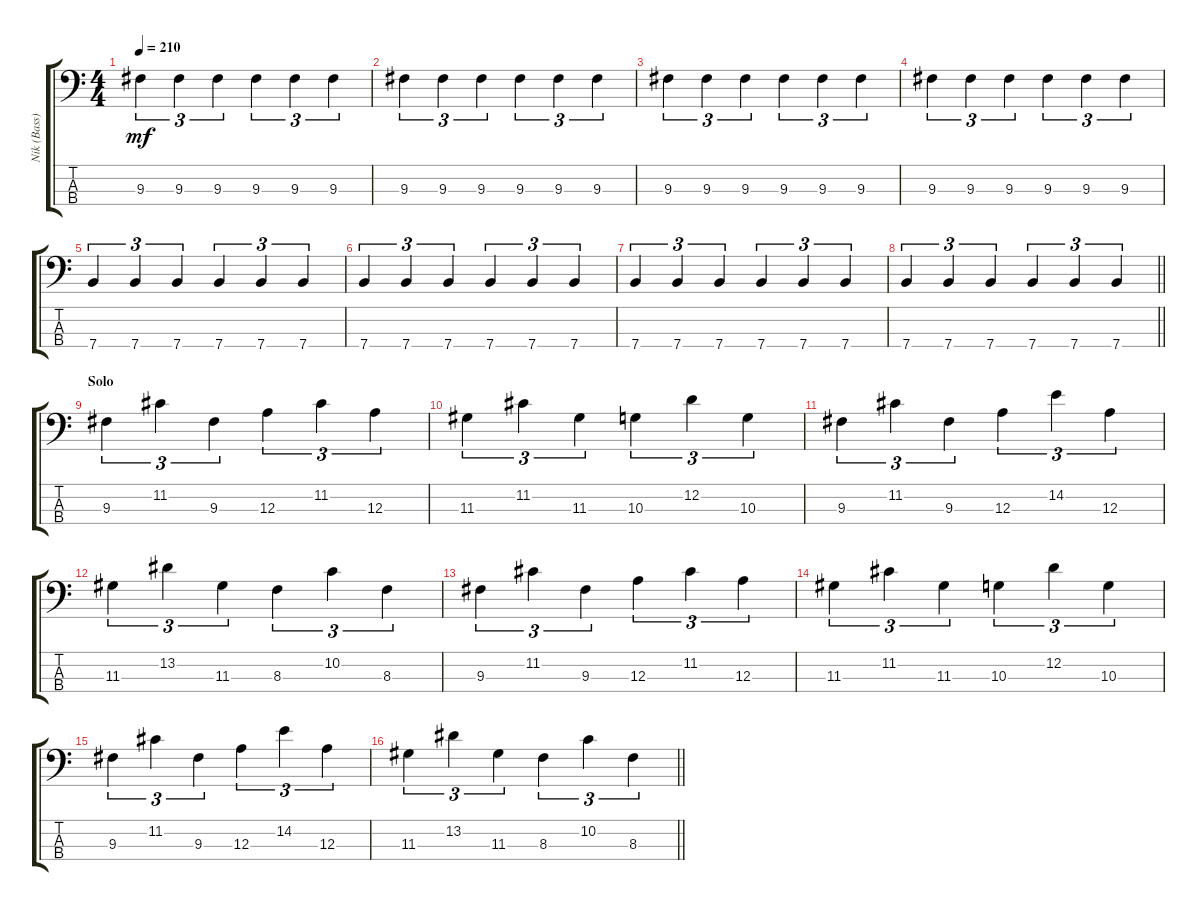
\track ("Nik (Bass)" "Nik (Bass)") {instrument electricbassfinger}
\staff {score tabs}
\tuning (G2 D2 A1 E1) {hide}
\ts (4 4)
\tempo 210
\clef f4
\ks c
9.3.4{tu (3 2) dy mf} 9.3.4{tu (3 2)} 9.3.4{tu (3 2)} 9.3.4{tu (3 2)} 9.3.4{tu (3 2)} 9.3.4{tu (3 2)} |
9.3.4{tu (3 2)} 9.3.4{tu (3 2)} 9.3.4{tu (3 2)} 9.3.4{tu (3 2)} 9.3.4{tu (3 2)} 9.3.4{tu (3 2)} |
9.3.4{tu (3 2)} 9.3.4{tu (3 2)} 9.3.4{tu (3 2)} 9.3.4{tu (3 2)} 9.3.4{tu (3 2)} 9.3.4{tu (3 2)} |
9.3.4{tu (3 2)} 9.3.4{tu (3 2)} 9.3.4{tu (3 2)} 9.3.4{tu (3 2)} 9.3.4{tu (3 2)} 9.3.4{tu (3 2)} |
7.4.4{tu (3 2)} 7.4.4{tu (3 2)} 7.4.4{tu (3 2)} 7.4.4{tu (3 2)} 7.4.4{tu (3 2)} 7.4.4{tu (3 2)} |
7.4.4{tu (3 2)} 7.4.4{tu (3 2)} 7.4.4{tu (3 2)} 7.4.4{tu (3 2)} 7.4.4{tu (3 2)} 7.4.4{tu (3 2)} |
7.4.4{tu (3 2)} 7.4.4{tu (3 2)} 7.4.4{tu (3 2)} 7.4.4{tu (3 2)} 7.4.4{tu (3 2)} 7.4.4{tu (3 2)} |
\barLineRight lightlight
7.4.4{tu (3 2)} 7.4.4{tu (3 2)} 7.4.4{tu (3 2)} 7.4.4{tu (3 2)} 7.4.4{tu (3 2)} 7.4.4{tu (3 2)} |
\section ("" "Solo")
9.3.4{tu (3 2)} 11.2.4{tu (3 2)} 9.3.4{tu (3 2)} 12.3.4{tu (3 2)} 11.2.4{tu (3 2)} 12.3.4{tu (3 2)} |
11.3.4{tu (3 2)} 11.2.4{tu (3 2)} 11.3.4{tu (3 2)} 10.3.4{tu (3 2)} 12.2.4{tu (3 2)} 10.3.4{tu (3 2)} |
9.3.4{tu (3 2)} 11.2.4{tu (3 2)} 9.3.4{tu (3 2)} 12.3.4{tu (3 2)} 14.2.4{tu (3 2)} 12.3.4{tu (3 2)} |
11.3.4{tu (3 2)} 13.2.4{tu (3 2)} 11.3.4{tu (3 2)} 8.3.4{tu (3 2)} 10.2.4{tu (3 2)} 8.3.4{tu (3 2)} |
9.3.4{tu (3 2)} 11.2.4{tu (3 2)} 9.3.4{tu (3 2)} 12.3.4{tu (3 2)} 11.2.4{tu (3 2)} 12.3.4{tu (3 2)} |
11.3.4{tu (3 2)} 11.2.4{tu (3 2)} 11.3.4{tu (3 2)} 10.3.4{tu (3 2)} 12.2.4{tu (3 2)} 10.3.4{tu (3 2)} |
9.3.4{tu (3 2)} 11.2.4{tu (3 2)} 9.3.4{tu (3 2)} 12.3.4{tu (3 2)} 14.2.4{tu (3 2)} 12.3.4{tu (3 2)} |
\barLineRight lightlight
11.3.4{tu (3 2)} 13.2.4{tu (3 2)} 11.3.4{tu (3 2)} 8.3.4{tu (3 2)} 10.2.4{tu (3 2)} 8.3.4{tu (3 2)}
